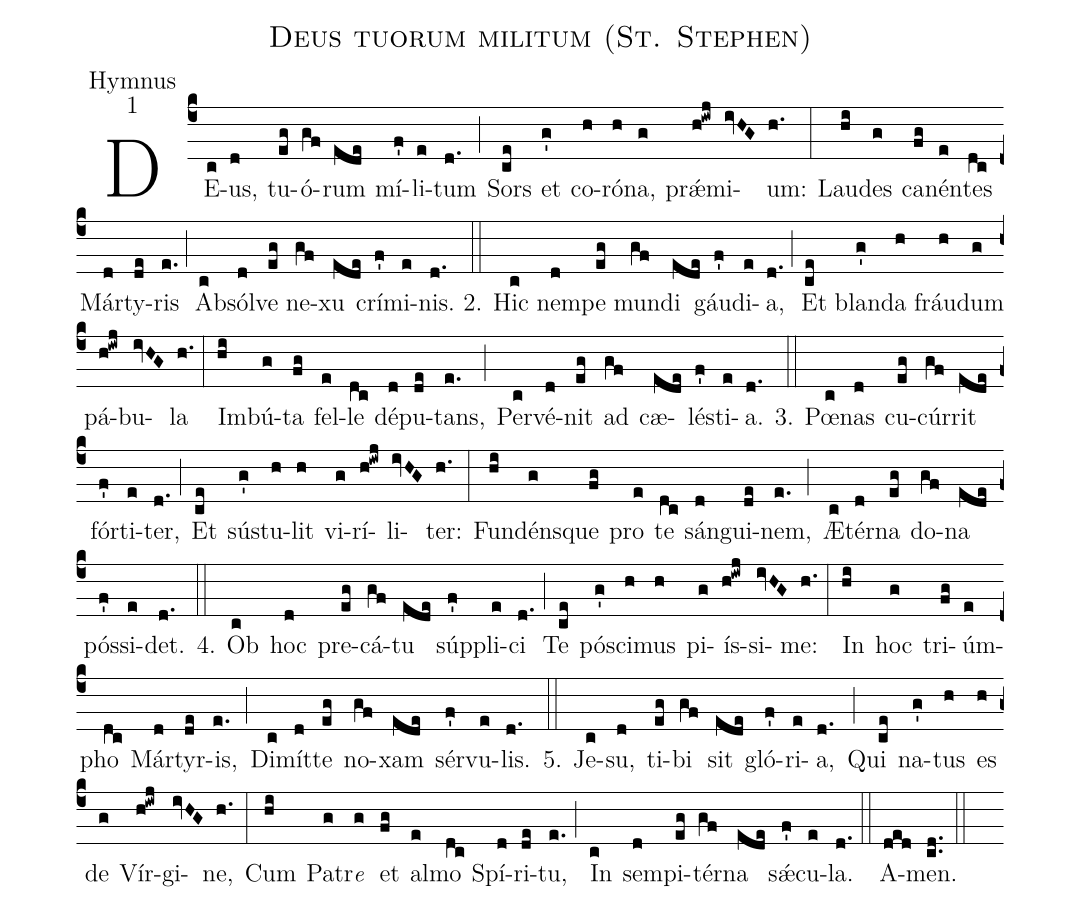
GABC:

name:Deus tuorum militum (St. Stephen);
office-part:Hymnus;
mode:1;
%%
(c4) DE(c)us,(d) tu(eg)ó(gf)rum(ede) mí(f')li(e)tum(d.) (;) Sors(ce) et(g') co(h)ró(h)na,(g) prǽ(h!iwj)mi(ivHG)um:(h.) (:) Lau(hi)des(g) ca(fg)nén(e)tes(dc) Már(d)ty(de)ris(e.) (;) Ab(c)sól(d)ve(eg) ne(gf)xu(ede) crí(f')mi(e)nis.(d.)  (::)
2. Hic(c) nem(d)pe(eg) mun(gf)di(ede) gáu(f')di(e)a,(d.) (;) Et(ce) blan(g')da(h) fráu(h)dum(g) pá(h!iwj)bu(ivHG)la(h.) (:) Im(hi)bú(g)ta(fg) fel(e)le(dc) dé(d)pu(de)tans,(e.) (;) Per(c)vé(d)nit(eg) ad(gf) cæ(ede)lé(f')sti(e)a.(d.) (::)
3. Pœ(c)nas(d) cu(eg)cúr(gf)rit(ede) fór(f')ti(e)ter,(d.) (;) Et(ce) sús(g')tu(h)lit(h) vi(g)rí(h!iwj)li(ivHG)ter:(h.) (:) Fun(hi)déns(g)que(fg) pro(e) te(dc) sán(d)gui(de)nem,(e.) (;) Æ(c)tér(d)na(eg) do(gf)na(ede) pós(f')si(e)det.(d.) (::)
4. Ob(c) hoc(d) pre(eg)cá(gf)tu(ede) súp(f')pli(e)ci(d.) (;) Te(ce) pó(g')sci(h)mus(h) pi(g)ís(h!iwj)si(ivHG)me:(h.) (:) In(hi) hoc(g) tri(fg)úm(e)pho(dc) Már(d)tyr(de)is,(e.) (;) Di(c)mít(d)te(eg) no(gf)xam(ede) sér(f')vu(e)lis.(d.) (::)
5. Je(c)su,(d) ti(eg)bi(gf) sit(ede) gló(f')ri(e)a,(d.) (;) Qui(ce) na(g')tus(h) es(h) de(g) Vír(h!iwj)gi(ivHG)ne,(h.) (:) Cum(hi) Pa(g)tr{<e>e</e>}(g) et(fg) al(e)mo(dc) Spí(d)ri(de)tu,(e.) (;) In(c) sem(d)pi(eg)tér(gf)na(ede) sǽ(f')cu(e)la.(d.) (::)
A(ded)men.(cd..) (::)
